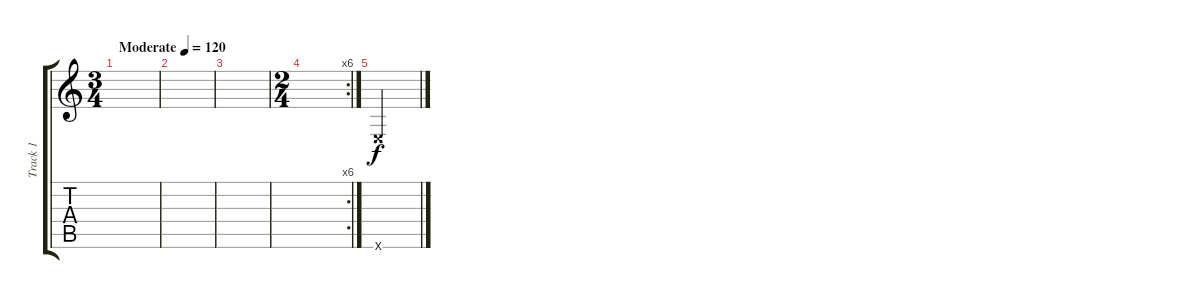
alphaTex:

\track ("Track 1" "Track 1") {instrument electricguitarmuted}
\staff {score tabs}
\tuning (E4 B3 G3 D3 A2 E2) {hide}
\ts (3 4)
\tempo (120 "Moderate")
\clef g2
\ks c
|
|
|
\rc 6
\ts (2 4)
|
0.6{x}.2
